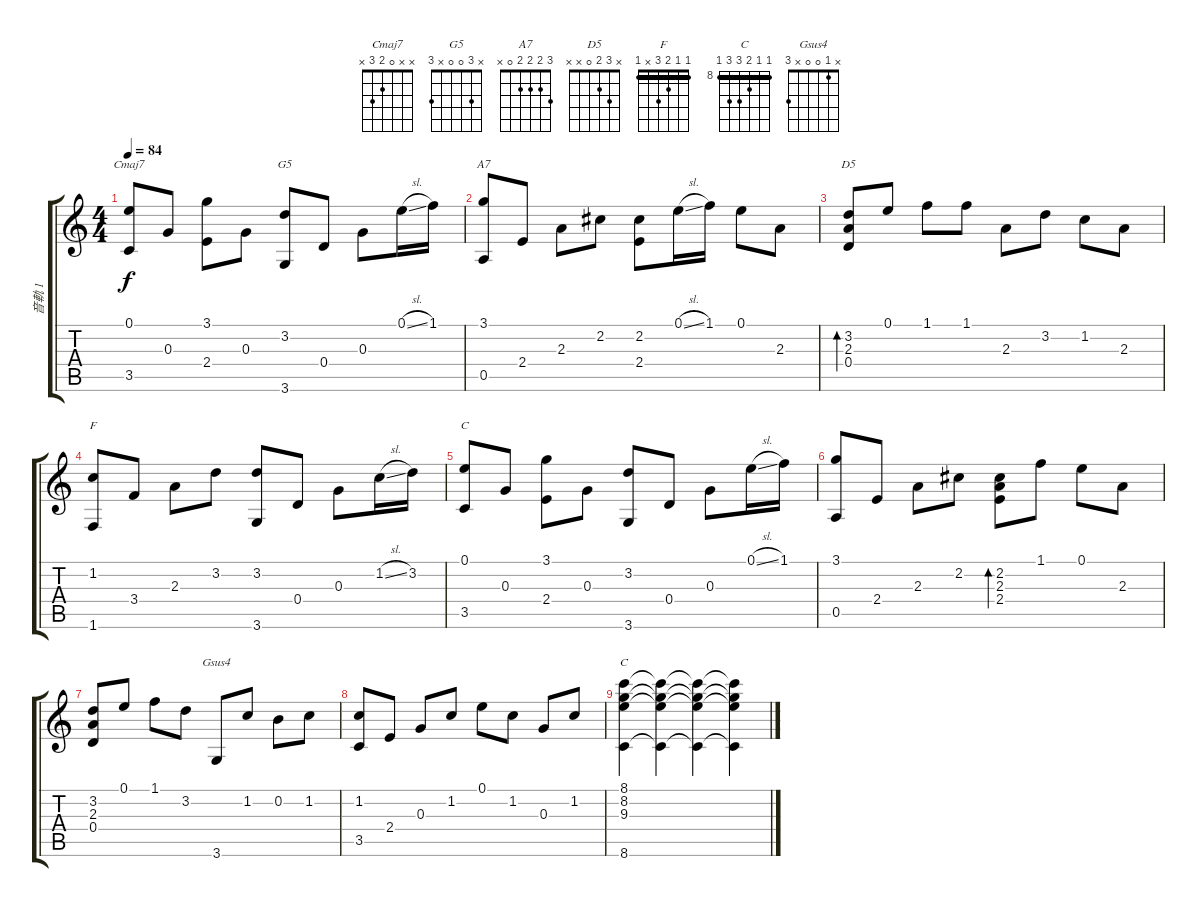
\track ("音軌 1" "音軌 1") {instrument acousticguitarnylon}
\staff {score tabs}
\tuning (E4 B3 G3 D3 A2 E2) {hide}
\chord ("Cmaj7" x x 0 2 3 x)
\chord ("G5" x 3 0 0 x 3)
\chord ("A7" 3 2 2 2 0 x)
\chord ("D5" x 3 2 0 x x)
\chord ("F" 1 1 2 3 x 1) {barre 1}
\chord ("C" 0 1 0 2 3 x)
\chord ("Gsus4" x 1 0 0 x 3)
\chord ("C" 8 8 9 10 10 8) {firstfret 8 barre 8}
\ts (4 4)
\tempo 84
\clef g2
\ks c
(0.1 3.5).8{ch "Cmaj7" dy f} 0.3.8 (3.1 2.4).8 0.3.8 (3.2 3.6).8{ch "G5"} 0.4.8 0.3.8 0.1{sl}.16 1.1.16 |
(3.1 0.5).8{ch "A7"} 2.4.8 2.3.8 2.2.8 (2.2 2.4).8 0.1{sl}.16 1.1.16 0.1.8 2.3.8 |
(3.2 2.3 0.4).8{bd 240 ch "D5"} 0.1.8 1.1.8 1.1.8 2.3.8 3.2.8 1.2.8 2.3.8 |
(1.2 1.6).8{ch "F"} 3.4.8 2.3.8 3.2.8 (3.2 3.6).8 0.4.8 0.3.8 1.2{sl}.16 3.2.16 |
(0.1 3.5).8{ch "C"} 0.3.8 (3.1 2.4).8 0.3.8 (3.2 3.6).8 0.4.8 0.3.8 0.1{sl}.16 1.1.16 |
(3.1 0.5).8 2.4.8 2.3.8 2.2.8 (2.2 2.3 2.4).8{bd 240} 1.1.8 0.1.8 2.3.8 |
(3.2 2.3 0.4).8 0.1.8 1.1.8 3.2.8 3.6.8{ch "Gsus4"} 1.2.8 0.2.8 1.2.8 |
(1.2 3.5).8 2.4.8 0.3.8 1.2.8 0.1.8 1.2.8 0.3.8 1.2.8 |
(8.1 8.2 9.3 8.6).4{ch "C"} (8.1{t} 8.2{t} 9.3{t} 8.6{t}).4 (8.1{t} 8.2{t} 9.3{t} 8.6{t}).4 (8.1{t} 8.2{t} 9.3{t} 8.6{t}).4
